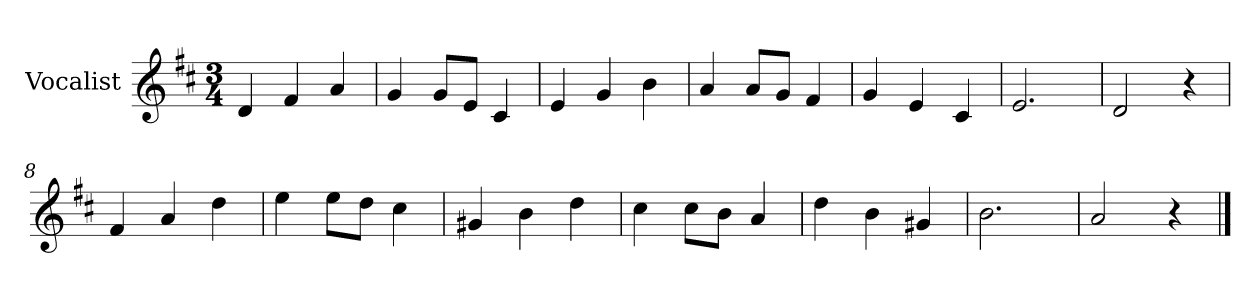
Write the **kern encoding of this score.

**kern
*part1
*staff1
*I"Vocalist
*k[f#c#]
*D:
*M3/4
=1
4d
4f#
4a
=2
4g
8gL
8eJ
4c#
=3
4e
4g
4b
=4
4a
8aL
8gJ
4f#
=5
4g
4e
4c#
=6
2.e
=7
2d
4r
=8
4f#
4a
4dd
=9
4ee
8eeL
8ddJ
4cc#
=10
4g#X
4b
4dd
=11
4cc#
8cc#L
8bJ
4a
=12
4dd
4b
4g#X
=13
2.b
=14
2a
4r
==
*-
